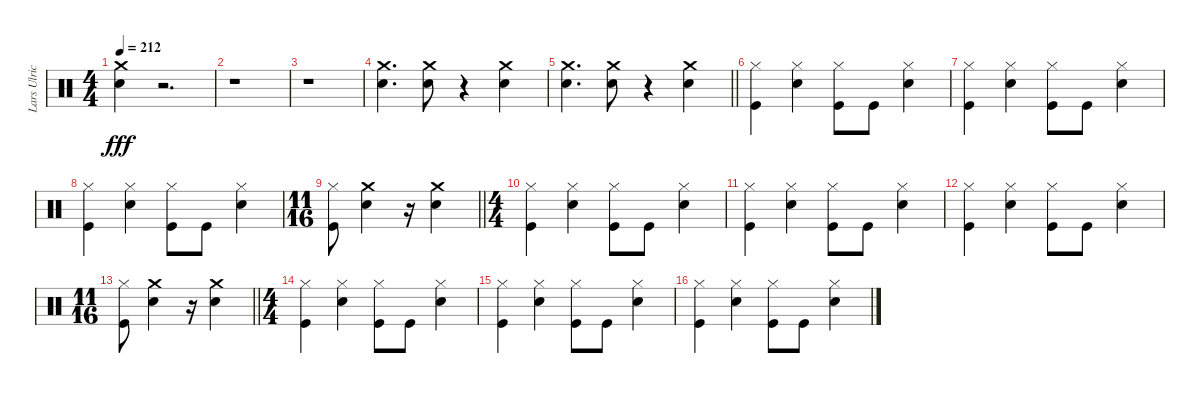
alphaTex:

\track ("Lars Ulrich" "Lars Ulric") {instrument percussion}
\staff {score}
\articulation defaults
\ts (4 4)
\tempo 212
\clef neutral
\ks c
("Snare (hit) 2" "Crash medium (hit)").4{dy fff} r.2{d} |
r.1 |
r.1 |
("Snare (hit) 2" "Crash medium (hit)").4{d} ("Snare (hit) 2" "Crash medium (hit)").8 r.4 ("Snare (hit) 2" "Crash medium (hit)").4 |
\barLineRight lightlight
("Snare (hit) 2" "Crash medium (hit)").4{d} ("Snare (hit) 2" "Crash medium (hit)").8 r.4 ("Snare (hit) 2" "Crash medium (hit)").4 |
("Hi-Hat (closed)" "Kick (hit)").4 ("Snare (hit) 2" "Hi-Hat (closed)").4 ("Kick (hit)" "Hi-Hat (closed)").8 "Kick (hit)".8 ("Snare (hit) 2" "Hi-Hat (closed)").4 |
("Kick (hit)" "Hi-Hat (closed)").4 ("Snare (hit) 2" "Hi-Hat (closed)").4 ("Hi-Hat (closed)" "Kick (hit)").8 "Kick (hit)".8 ("Snare (hit) 2" "Hi-Hat (closed)").4 |
("Kick (hit)" "Hi-Hat (closed)").4 ("Snare (hit) 2" "Hi-Hat (closed)").4 ("Kick (hit)" "Hi-Hat (closed)").8 "Kick (hit)".8 ("Hi-Hat (closed)" "Snare (hit) 2").4 |
\ts (11 16)
\barLineRight lightlight
("Kick (hit)" "Hi-Hat (closed)").8 ("Crash medium (hit)" "Snare (hit) 2").4 r.16 ("Crash medium (hit)" "Snare (hit) 2").4 |
\ts (4 4)
("Hi-Hat (closed)" "Kick (hit)").4 ("Snare (hit) 2" "Hi-Hat (closed)").4 ("Kick (hit)" "Hi-Hat (closed)").8 "Kick (hit)".8 ("Snare (hit) 2" "Hi-Hat (closed)").4 |
("Kick (hit)" "Hi-Hat (closed)").4 ("Snare (hit) 2" "Hi-Hat (closed)").4 ("Hi-Hat (closed)" "Kick (hit)").8 "Kick (hit)".8 ("Snare (hit) 2" "Hi-Hat (closed)").4 |
("Kick (hit)" "Hi-Hat (closed)").4 ("Snare (hit) 2" "Hi-Hat (closed)").4 ("Kick (hit)" "Hi-Hat (closed)").8 "Kick (hit)".8 ("Hi-Hat (closed)" "Snare (hit) 2").4 |
\ts (11 16)
\barLineRight lightlight
("Kick (hit)" "Hi-Hat (closed)").8 ("Crash medium (hit)" "Snare (hit) 2").4 r.16 ("Crash medium (hit)" "Snare (hit) 2").4 |
\ts (4 4)
("Hi-Hat (closed)" "Kick (hit)").4 ("Snare (hit) 2" "Hi-Hat (closed)").4 ("Kick (hit)" "Hi-Hat (closed)").8 "Kick (hit)".8 ("Snare (hit) 2" "Hi-Hat (closed)").4 |
("Kick (hit)" "Hi-Hat (closed)").4 ("Snare (hit) 2" "Hi-Hat (closed)").4 ("Hi-Hat (closed)" "Kick (hit)").8 "Kick (hit)".8 ("Snare (hit) 2" "Hi-Hat (closed)").4 |
("Kick (hit)" "Hi-Hat (closed)").4 ("Snare (hit) 2" "Hi-Hat (closed)").4 ("Kick (hit)" "Hi-Hat (closed)").8 "Kick (hit)".8 ("Hi-Hat (closed)" "Snare (hit) 2").4
